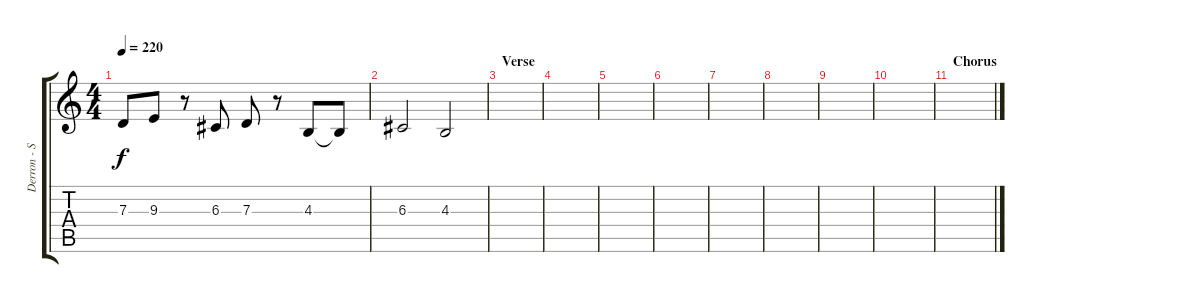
\track ("Derron - Sax" "Derron - S") {instrument tenorsax}
\staff {score tabs}
\tuning (E4 B3 G3 D3 A2 E2) {hide}
\ts (4 4)
\tempo 220
\clef g2
\ks c
7.3.8{dy f} 9.3.8 r.8 6.3.8 7.3.8 r.8 4.3.8 4.3{t}.8 |
6.3.2 4.3.2 |
\section ("" "Verse")
|
|
|
|
|
|
|
|
\section ("" "Chorus")
